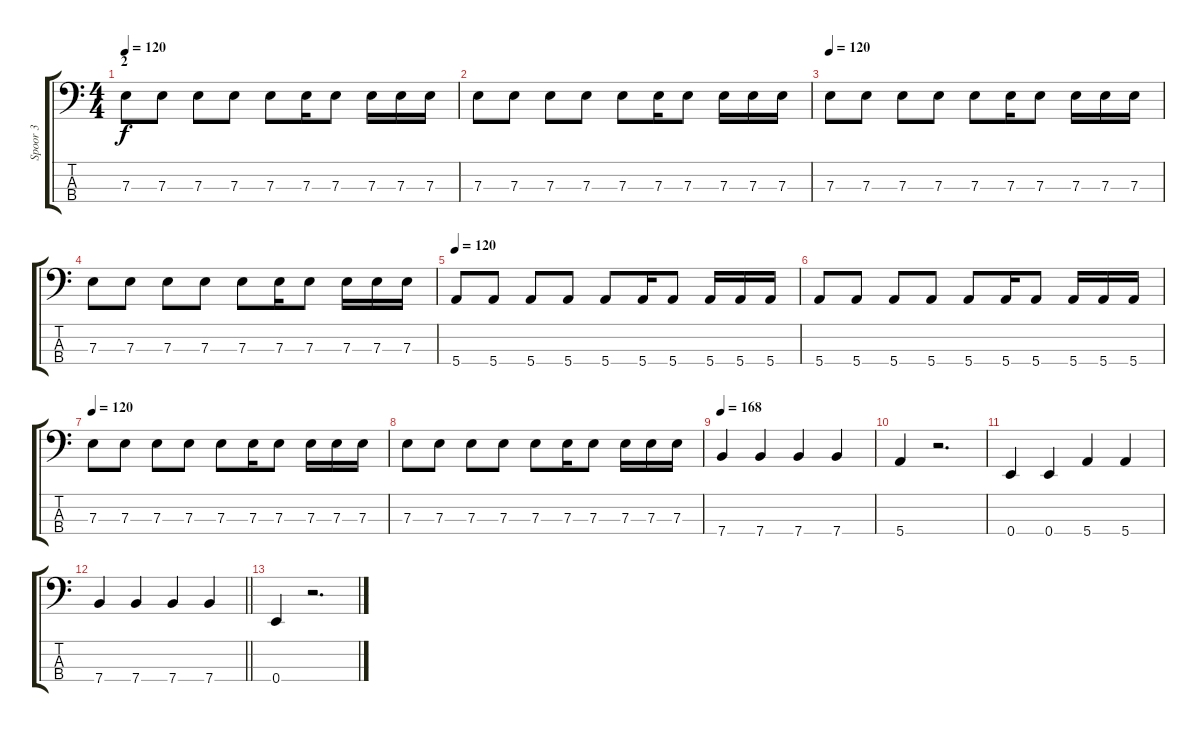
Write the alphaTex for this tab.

\track ("Spoor 3" "Spoor 3") {instrument electricbassfinger}
\staff {score tabs}
\tuning (G2 D2 A1 E1) {hide}
\ts (4 4)
\section ("" "2")
\tempo 120
\clef f4
\ks c
7.3.8{dy f} 7.3.8 7.3.8 7.3.8 7.3.8 7.3.16 7.3.8 7.3.16 7.3.16 7.3.16 |
7.3.8 7.3.8 7.3.8 7.3.8 7.3.8 7.3.16 7.3.8 7.3.16 7.3.16 7.3.16 |
\tempo 120
7.3.8 7.3.8 7.3.8 7.3.8 7.3.8 7.3.16 7.3.8 7.3.16 7.3.16 7.3.16 |
7.3.8 7.3.8 7.3.8 7.3.8 7.3.8 7.3.16 7.3.8 7.3.16 7.3.16 7.3.16 |
\tempo 120
5.4.8 5.4.8 5.4.8 5.4.8 5.4.8 5.4.16 5.4.8 5.4.16 5.4.16 5.4.16 |
5.4.8 5.4.8 5.4.8 5.4.8 5.4.8 5.4.16 5.4.8 5.4.16 5.4.16 5.4.16 |
\tempo 120
7.3.8 7.3.8 7.3.8 7.3.8 7.3.8 7.3.16 7.3.8 7.3.16 7.3.16 7.3.16 |
7.3.8 7.3.8 7.3.8 7.3.8 7.3.8 7.3.16 7.3.8 7.3.16 7.3.16 7.3.16 |
\tempo 168
7.4.4 7.4.4 7.4.4 7.4.4 |
5.4.4 r.2{d} |
0.4.4 0.4.4 5.4.4 5.4.4 |
\barLineRight lightlight
7.4.4 7.4.4 7.4.4 7.4.4 |
0.4.4 r.2{d}
